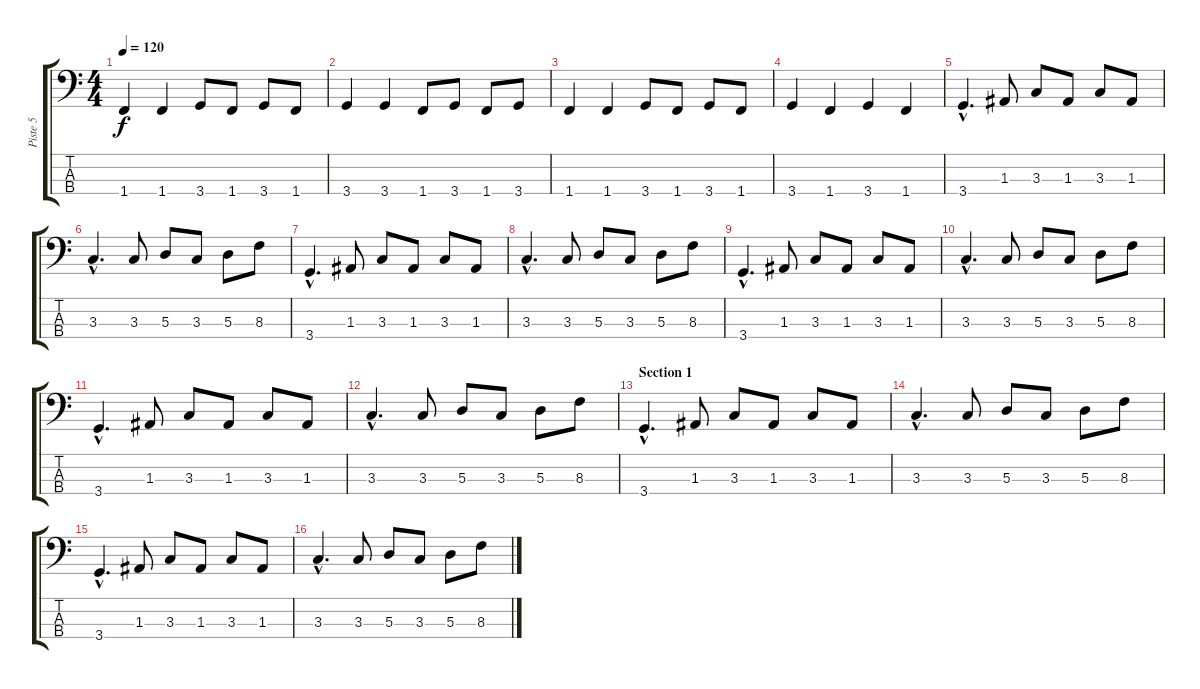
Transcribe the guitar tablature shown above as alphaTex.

\track ("Piste 5" "Piste 5") {instrument electricbassfinger}
\staff {score tabs}
\tuning (G2 D2 A1 E1) {hide}
\ts (4 4)
\tempo 120
\clef f4
\ks c
1.4.4{dy f} 1.4.4 3.4.8 1.4.8 3.4.8 1.4.8 |
3.4.4 3.4.4 1.4.8 3.4.8 1.4.8 3.4.8 |
1.4.4 1.4.4 3.4.8 1.4.8 3.4.8 1.4.8 |
3.4.4 1.4.4 3.4.4 1.4.4 |
3.4{hac}.4{d} 1.3.8 3.3.8 1.3.8 3.3.8 1.3.8 |
3.3{hac}.4{d} 3.3.8 5.3.8 3.3.8 5.3.8 8.3.8 |
3.4{hac}.4{d} 1.3.8 3.3.8 1.3.8 3.3.8 1.3.8 |
3.3{hac}.4{d} 3.3.8 5.3.8 3.3.8 5.3.8 8.3.8 |
3.4{hac}.4{d} 1.3.8 3.3.8 1.3.8 3.3.8 1.3.8 |
3.3{hac}.4{d} 3.3.8 5.3.8 3.3.8 5.3.8 8.3.8 |
3.4{hac}.4{d} 1.3.8 3.3.8 1.3.8 3.3.8 1.3.8 |
3.3{hac}.4{d} 3.3.8 5.3.8 3.3.8 5.3.8 8.3.8 |
\section ("" "Section 1")
3.4{hac}.4{d} 1.3.8 3.3.8 1.3.8 3.3.8 1.3.8 |
3.3{hac}.4{d} 3.3.8 5.3.8 3.3.8 5.3.8 8.3.8 |
3.4{hac}.4{d} 1.3.8 3.3.8 1.3.8 3.3.8 1.3.8 |
3.3{hac}.4{d} 3.3.8 5.3.8 3.3.8 5.3.8 8.3.8
